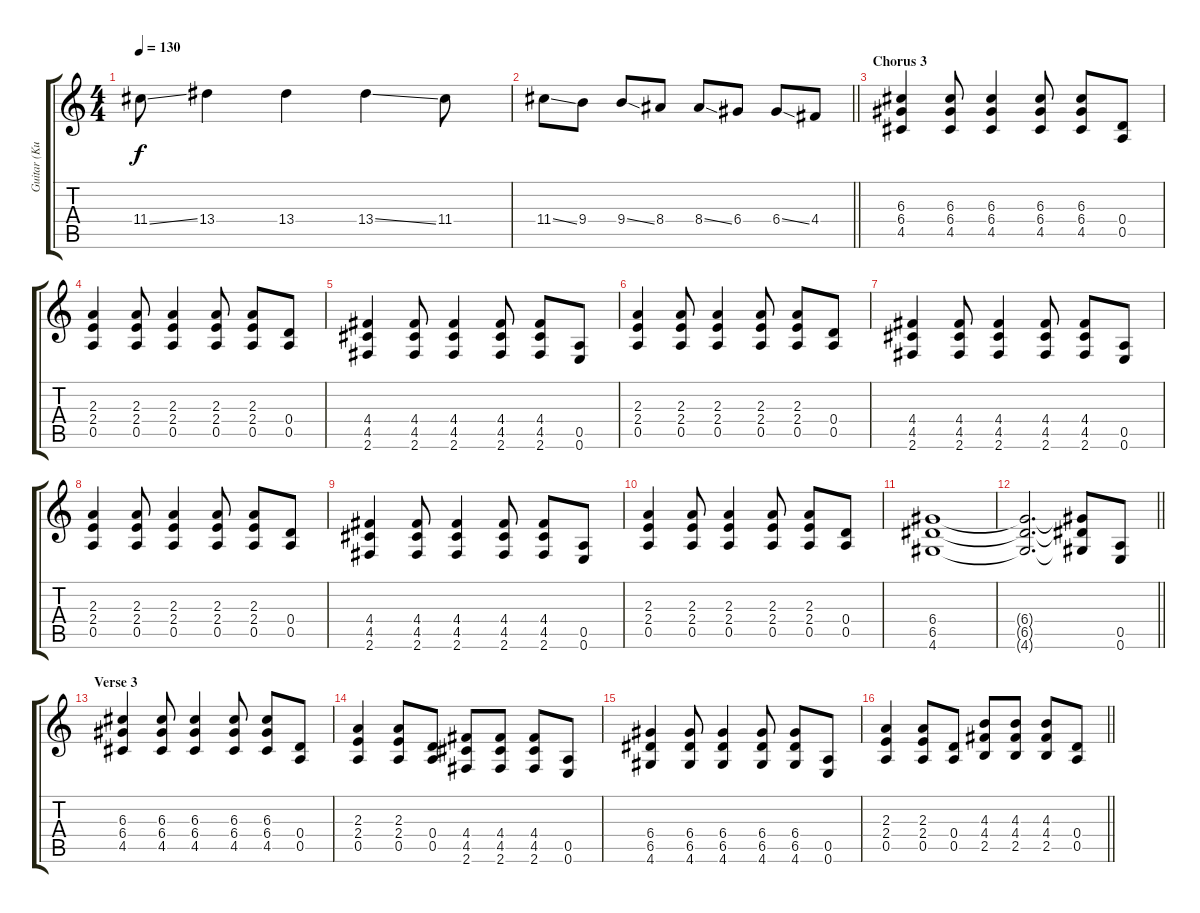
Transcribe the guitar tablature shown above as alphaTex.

\track ("Guitar (Kurt)" "Guitar (Ku") {instrument overdrivenguitar}
\staff {score tabs}
\tuning (E4 B3 G3 D3 A2 E2) {hide}
\ts (4 4)
\tempo 130
\clef g2
\ks c
11.4{ss}.8{dy f} 13.4.4 13.4.4 13.4{ss}.4 11.4.8 |
\barLineRight lightlight
11.4{ss}.8 9.4.8 9.4{ss}.8 8.4.8 8.4{ss}.8 6.4.8 6.4{ss}.8 4.4.8 |
\section ("" "Chorus 3")
(6.3 6.4 4.5).4 (6.3 6.4 4.5).8 (6.3 6.4 4.5).4 (6.3 6.4 4.5).8 (6.3 6.4 4.5).8 (0.4 0.5).8 |
(2.3 2.4 0.5).4 (2.3 2.4 0.5).8 (2.3 2.4 0.5).4 (2.3 2.4 0.5).8 (2.3 2.4 0.5).8 (0.4 0.5).8 |
(4.4 4.5 2.6).4 (4.4 4.5 2.6).8 (4.4 4.5 2.6).4 (4.4 4.5 2.6).8 (4.4 4.5 2.6).8 (0.5 0.6).8 |
(2.3 2.4 0.5).4 (2.3 2.4 0.5).8 (2.3 2.4 0.5).4 (2.3 2.4 0.5).8 (2.3 2.4 0.5).8 (0.4 0.5).8 |
(4.4 4.5 2.6).4 (4.4 4.5 2.6).8 (4.4 4.5 2.6).4 (4.4 4.5 2.6).8 (4.4 4.5 2.6).8 (0.5 0.6).8 |
(2.3 2.4 0.5).4 (2.3 2.4 0.5).8 (2.3 2.4 0.5).4 (2.3 2.4 0.5).8 (2.3 2.4 0.5).8 (0.4 0.5).8 |
(4.4 4.5 2.6).4 (4.4 4.5 2.6).8 (4.4 4.5 2.6).4 (4.4 4.5 2.6).8 (4.4 4.5 2.6).8 (0.5 0.6).8 |
(2.3 2.4 0.5).4 (2.3 2.4 0.5).8 (2.3 2.4 0.5).4 (2.3 2.4 0.5).8 (2.3 2.4 0.5).8 (0.4 0.5).8 |
(6.4 6.5 4.6).1 |
\barLineRight lightlight
(6.4{t} 6.5{t} 4.6{t}).2{d} (6.4{t} 6.5{t} 4.6{t}).8 (0.5 0.6).8 |
\section ("" "Verse 3")
(6.3 6.4 4.5).4{volume 6 balance 2 instrument electricguitarclean} (6.3 6.4 4.5).8 (6.3 6.4 4.5).4 (6.3 6.4 4.5).8 (6.3 6.4 4.5).8 (0.4 0.5).8 |
(2.3 2.4 0.5).4 (2.3 2.4 0.5).8 (0.4 0.5).8 (4.4 4.5 2.6).8 (4.4 4.5 2.6).8 (4.4 4.5 2.6).8 (0.5 0.6).8 |
(6.4 6.5 4.6).4 (6.4 6.5 4.6).8 (6.4 6.5 4.6).4 (6.4 6.5 4.6).8 (6.4 6.5 4.6).8 (0.5 0.6).8 |
\barLineRight lightlight
(2.3 2.4 0.5).4 (2.3 2.4 0.5).8 (0.4 0.5).8 (4.3 4.4 2.5).8 (4.3 4.4 2.5).8 (4.3 4.4 2.5).8 (0.4 0.5).8
